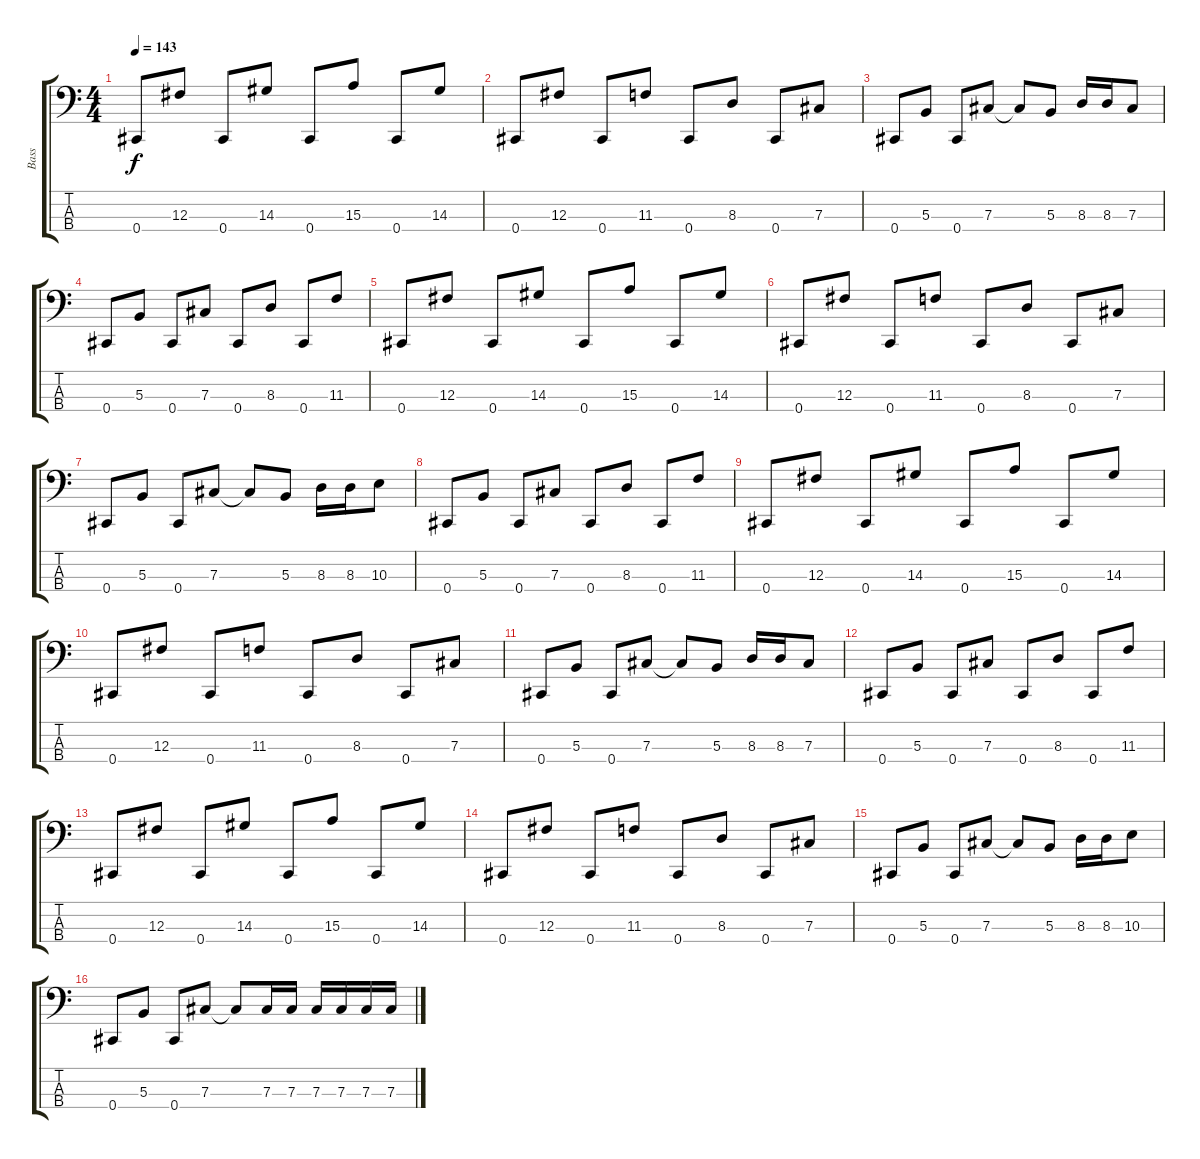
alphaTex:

\track ("Bass" "Bass") {instrument electricbasspick}
\staff {score tabs}
\tuning (E2 B1 Gb1 Db1) {hide}
\ts (4 4)
\tempo 143
\clef f4
\ks c
0.4.8{dy f} 12.3.8 0.4.8 14.3.8 0.4.8 15.3.8 0.4.8 14.3.8 |
0.4.8 12.3.8 0.4.8 11.3.8 0.4.8 8.3.8 0.4.8 7.3.8 |
0.4.8 5.3.8 0.4.8 7.3.8 7.3{t}.8 5.3.8 8.3.16 8.3.16 7.3.8 |
0.4.8 5.3.8 0.4.8 7.3.8 0.4.8 8.3.8 0.4.8 11.3.8 |
0.4.8 12.3.8 0.4.8 14.3.8 0.4.8 15.3.8 0.4.8 14.3.8 |
0.4.8 12.3.8 0.4.8 11.3.8 0.4.8 8.3.8 0.4.8 7.3.8 |
0.4.8 5.3.8 0.4.8 7.3.8 7.3{t}.8 5.3.8 8.3.16 8.3.16 10.3.8 |
0.4.8 5.3.8 0.4.8 7.3.8 0.4.8 8.3.8 0.4.8 11.3.8 |
0.4.8 12.3.8 0.4.8 14.3.8 0.4.8 15.3.8 0.4.8 14.3.8 |
0.4.8 12.3.8 0.4.8 11.3.8 0.4.8 8.3.8 0.4.8 7.3.8 |
0.4.8 5.3.8 0.4.8 7.3.8 7.3{t}.8 5.3.8 8.3.16 8.3.16 7.3.8 |
0.4.8 5.3.8 0.4.8 7.3.8 0.4.8 8.3.8 0.4.8 11.3.8 |
0.4.8 12.3.8 0.4.8 14.3.8 0.4.8 15.3.8 0.4.8 14.3.8 |
0.4.8 12.3.8 0.4.8 11.3.8 0.4.8 8.3.8 0.4.8 7.3.8 |
0.4.8 5.3.8 0.4.8 7.3.8 7.3{t}.8 5.3.8 8.3.16 8.3.16 10.3.8 |
\section ("" "")
0.4.8 5.3.8 0.4.8 7.3.8 7.3{t}.8 7.3.16 7.3.16 7.3.16 7.3.16 7.3.16 7.3.16
